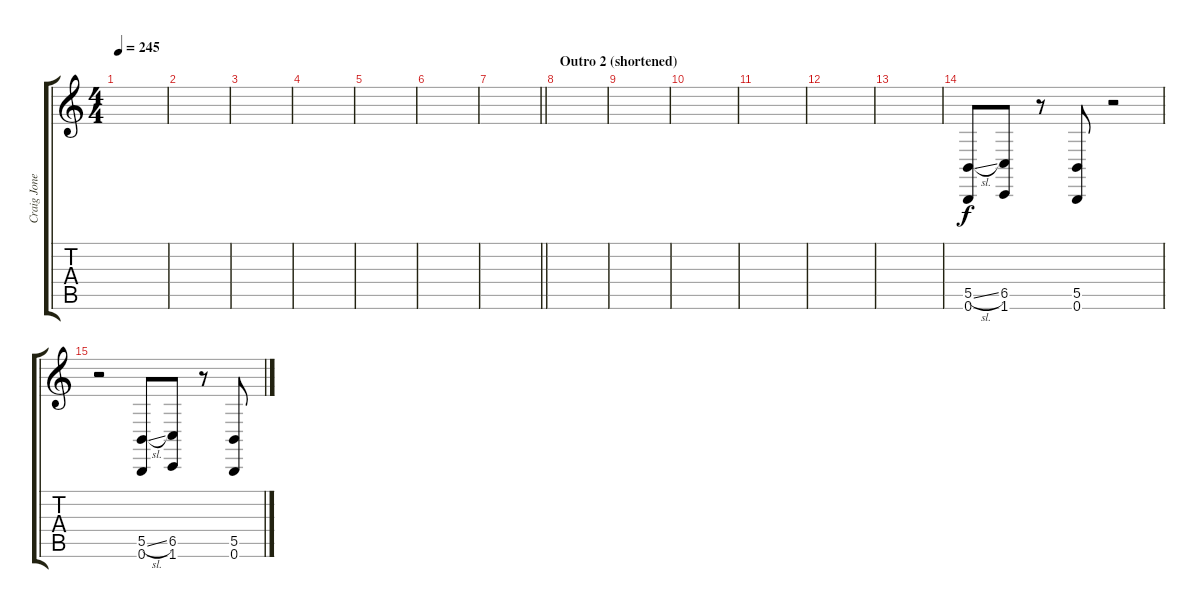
\track ("Craig Jones" "Craig Jone") {instrument lead2sawtooth}
\staff {score tabs}
\tuning (Db6 Ab3 E3 B2 Gb2 B1) {hide}
\ts (4 4)
\tempo 245
\clef g2
\ks c
|
|
|
|
|
|
\barLineRight lightlight
|
\section ("" "Outro 2 (shortened)")
|
|
|
|
|
|
(5.5{sl} 0.6).8{instrument lead2sawtooth} (6.5 1.6).8 r.8 (5.5 0.6).8 r.2 |
r.2 (5.5{sl} 0.6).8 (6.5 1.6).8 r.8 (5.5 0.6).8
